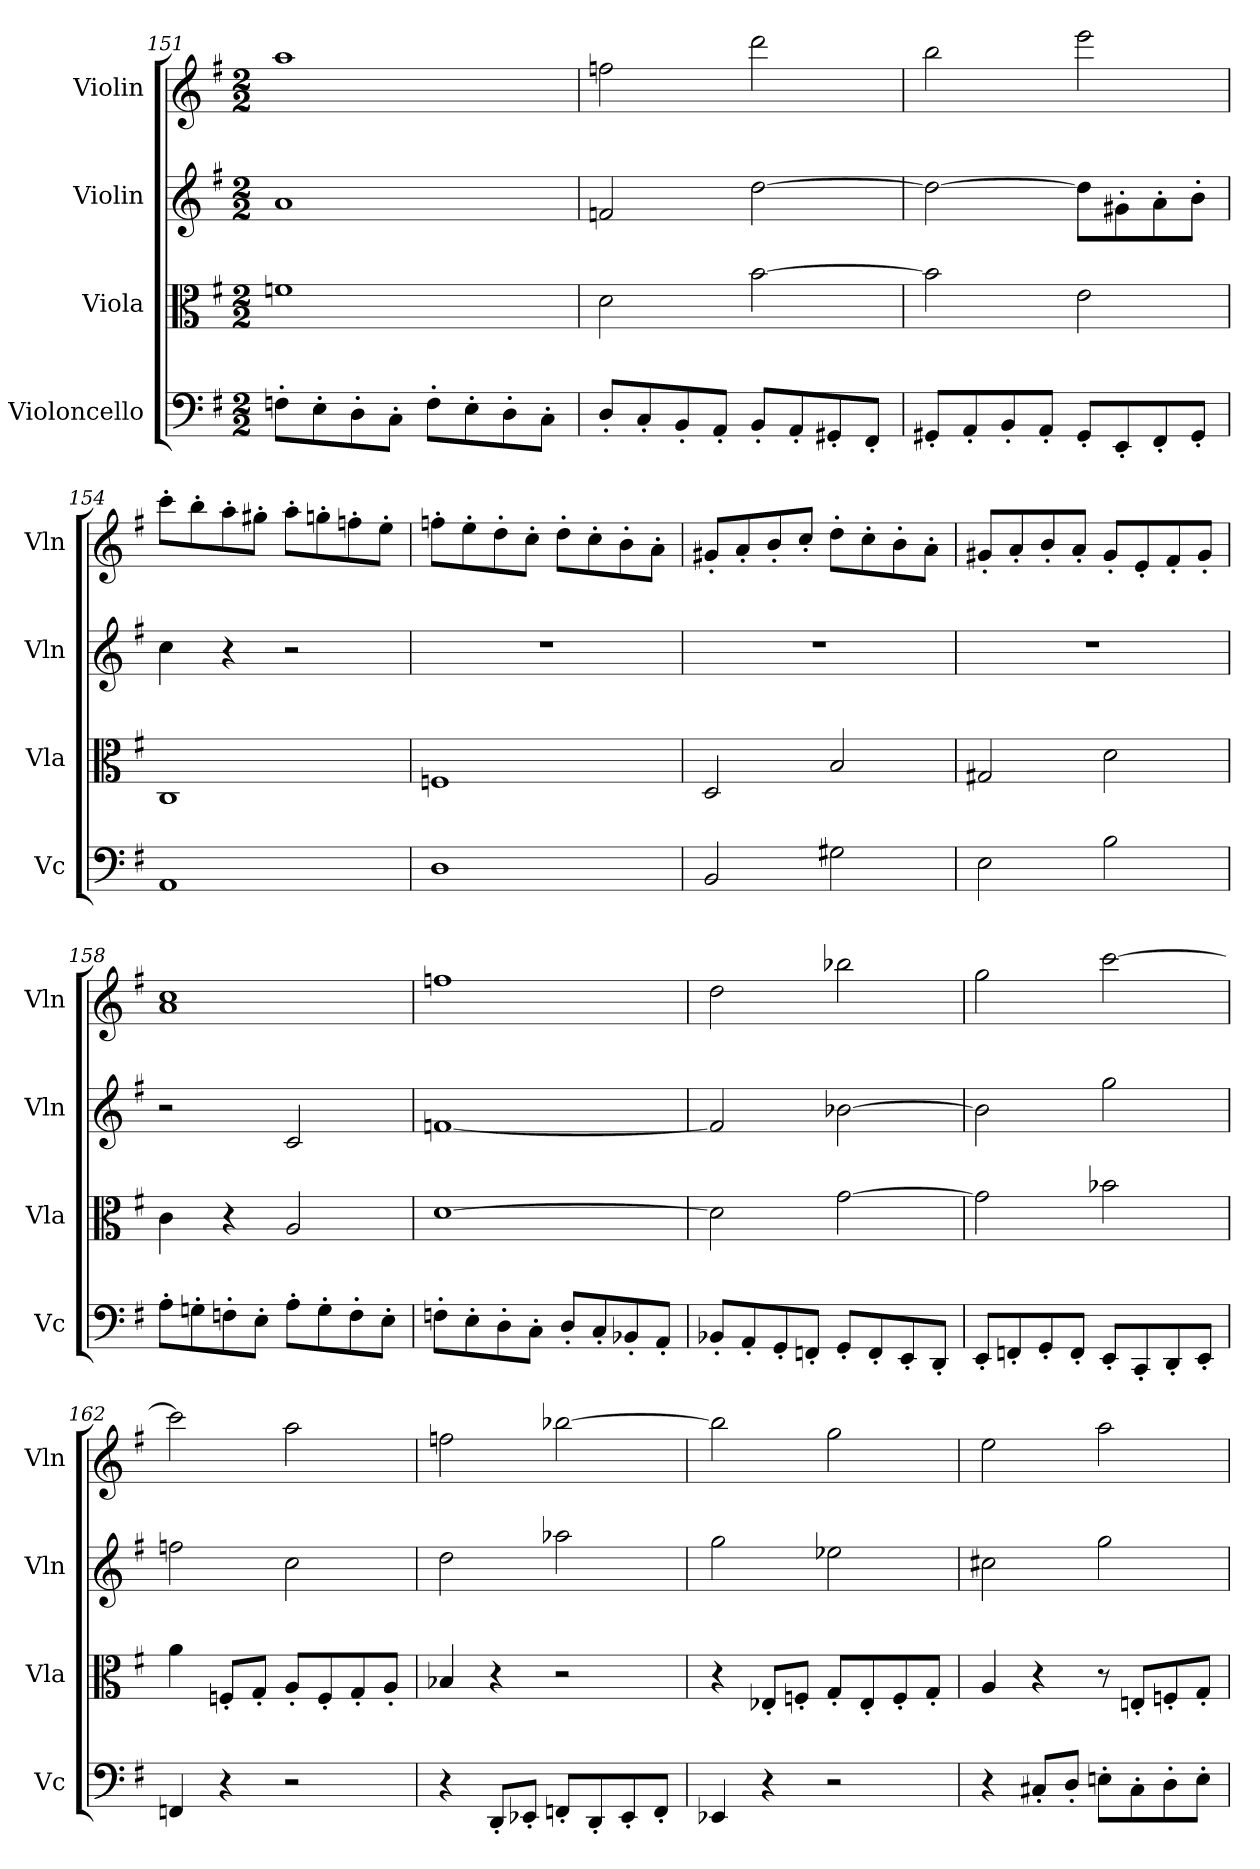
**kern	**kern	**kern	**kern
*part4	*part3	*part2	*part1
*staff4	*staff3	*staff2	*staff1
*I"Violoncello	*I"Viola	*I"Violin	*I"Violin
*I'Vc	*I'Vla	*I'Vln	*I'Vln
*clefF4	*clefC3	*clefG2	*clefG2
*k[f#]	*k[f#]	*k[f#]	*k[f#]
*M2/2	*M2/2	*M2/2	*M2/2
=151	=151	=151	=151
8Fn'\L	1fn	1a	1aa
8E'\	.	.	.
8D'\	.	.	.
8C'\J	.	.	.
8F'\L	.	.	.
8E'\	.	.	.
8D'\	.	.	.
8C'\J	.	.	.
=152	=152	=152	=152
8D'/L	2d\	2fn/	2ffn\
8C'/	.	.	.
8BB'/	.	.	.
8AA'/J	.	.	.
8BB'/L	[2b\	[2dd\	2ddd\
8AA'/	.	.	.
8GG#X'/	.	.	.
8FF#'/J	.	.	.
=153	=153	=153	=153
8GG#X'/L	2b\]	2dd\_	2bb\
8AA'/	.	.	.
8BB'/	.	.	.
8AA'/J	.	.	.
8GG#'/L	2e\	8dd\L]	2eee\
8EE'/	.	8g#X'\	.
8FF#'/	.	8a'\	.
8GG#'/J	.	8b'\J	.
=154	=154	=154	=154
1AA	1C	4cc\	8ccc'\L
.	.	.	8bb'\
.	.	4r	8aa'\
.	.	.	8gg#X'\J
.	.	2r	8aa'\L
.	.	.	8ggn'\
.	.	.	8ffn'\
.	.	.	8ee'\J
=155	=155	=155	=155
1D	1Fn	1r	8ffn'\L
.	.	.	8ee'\
.	.	.	8dd'\
.	.	.	8cc'\J
.	.	.	8dd'\L
.	.	.	8cc'\
.	.	.	8b'\
.	.	.	8a'\J
=156	=156	=156	=156
2BB/	2D/	1r	8g#X'/L
.	.	.	8a'/
.	.	.	8b'/
.	.	.	8cc'/J
2G#X\	2B/	.	8dd'\L
.	.	.	8cc'\
.	.	.	8b'\
.	.	.	8a'\J
=157	=157	=157	=157
2E\	2G#X/	1r	8g#X'/L
.	.	.	8a'/
.	.	.	8b'/
.	.	.	8a'/J
2B\	2d\	.	8g#'/L
.	.	.	8e'/
.	.	.	8f#'/
.	.	.	8g#'/J
=158	=158	=158	=158
8A'\L	4c\	2r	1a 1cc
8Gn'\	.	.	.
8Fn'\	4r	.	.
8E'\J	.	.	.
8A'\L	2A/	2c/	.
8G'\	.	.	.
8F'\	.	.	.
8E'\J	.	.	.
=159	=159	=159	=159
8Fn'\L	[1d	[1fn	1ffn
8E'\	.	.	.
8D'\	.	.	.
8C'\J	.	.	.
8D'/L	.	.	.
8C'/	.	.	.
8BB-X'/	.	.	.
8AA'/J	.	.	.
=160	=160	=160	=160
8BB-X'/L	2d\]	2f/]	2dd\
8AA'/	.	.	.
8GG'/	.	.	.
8FFn'/J	.	.	.
8GG'/L	[2g\	[2b-X\	2bb-X\
8FF'/	.	.	.
8EE'/	.	.	.
8DD'/J	.	.	.
=161	=161	=161	=161
8EE'/L	2g\]	2b-\]	2gg\
8FFn'/	.	.	.
8GG'/	.	.	.
8FF'/J	.	.	.
8EE'/L	2b-X\	2gg\	[2ccc\
8CC'/	.	.	.
8DD'/	.	.	.
8EE'/J	.	.	.
=162	=162	=162	=162
4FFn/	4a\	2ffn\	2ccc\]
4r	8Fn'/L	.	.
.	8G'/J	.	.
2r	8A'/L	2cc\	2aa\
.	8F'/	.	.
.	8G'/	.	.
.	8A'/J	.	.
=163	=163	=163	=163
4r	4B-X/	2dd\	2ffn\
8DD'/L	4r	.	.
8EE-X'/J	.	.	.
8FFn'/L	2r	2aa-X\	[2bb-X\
8DD'/	.	.	.
8EE-'/	.	.	.
8FF'/J	.	.	.
=164	=164	=164	=164
4EE-X/	4r	2gg\	2bb-\]
4r	8E-X'/L	.	.
.	8Fn'/J	.	.
2r	8G'/L	2ee-X\	2gg\
.	8E-'/	.	.
.	8F'/	.	.
.	8G'/J	.	.
=165	=165	=165	=165
4r	4A/	2cc#X\	2ee\
8C#X'/L	4r	.	.
8D'\J	.	.	.
8En'\L	8r	2gg\	2aa\
8C#'\	8En'/L	.	.
8D'\	8Fn'/	.	.
8E'\J	8G'/J	.	.
=	=	=	=
*-	*-	*-	*-
